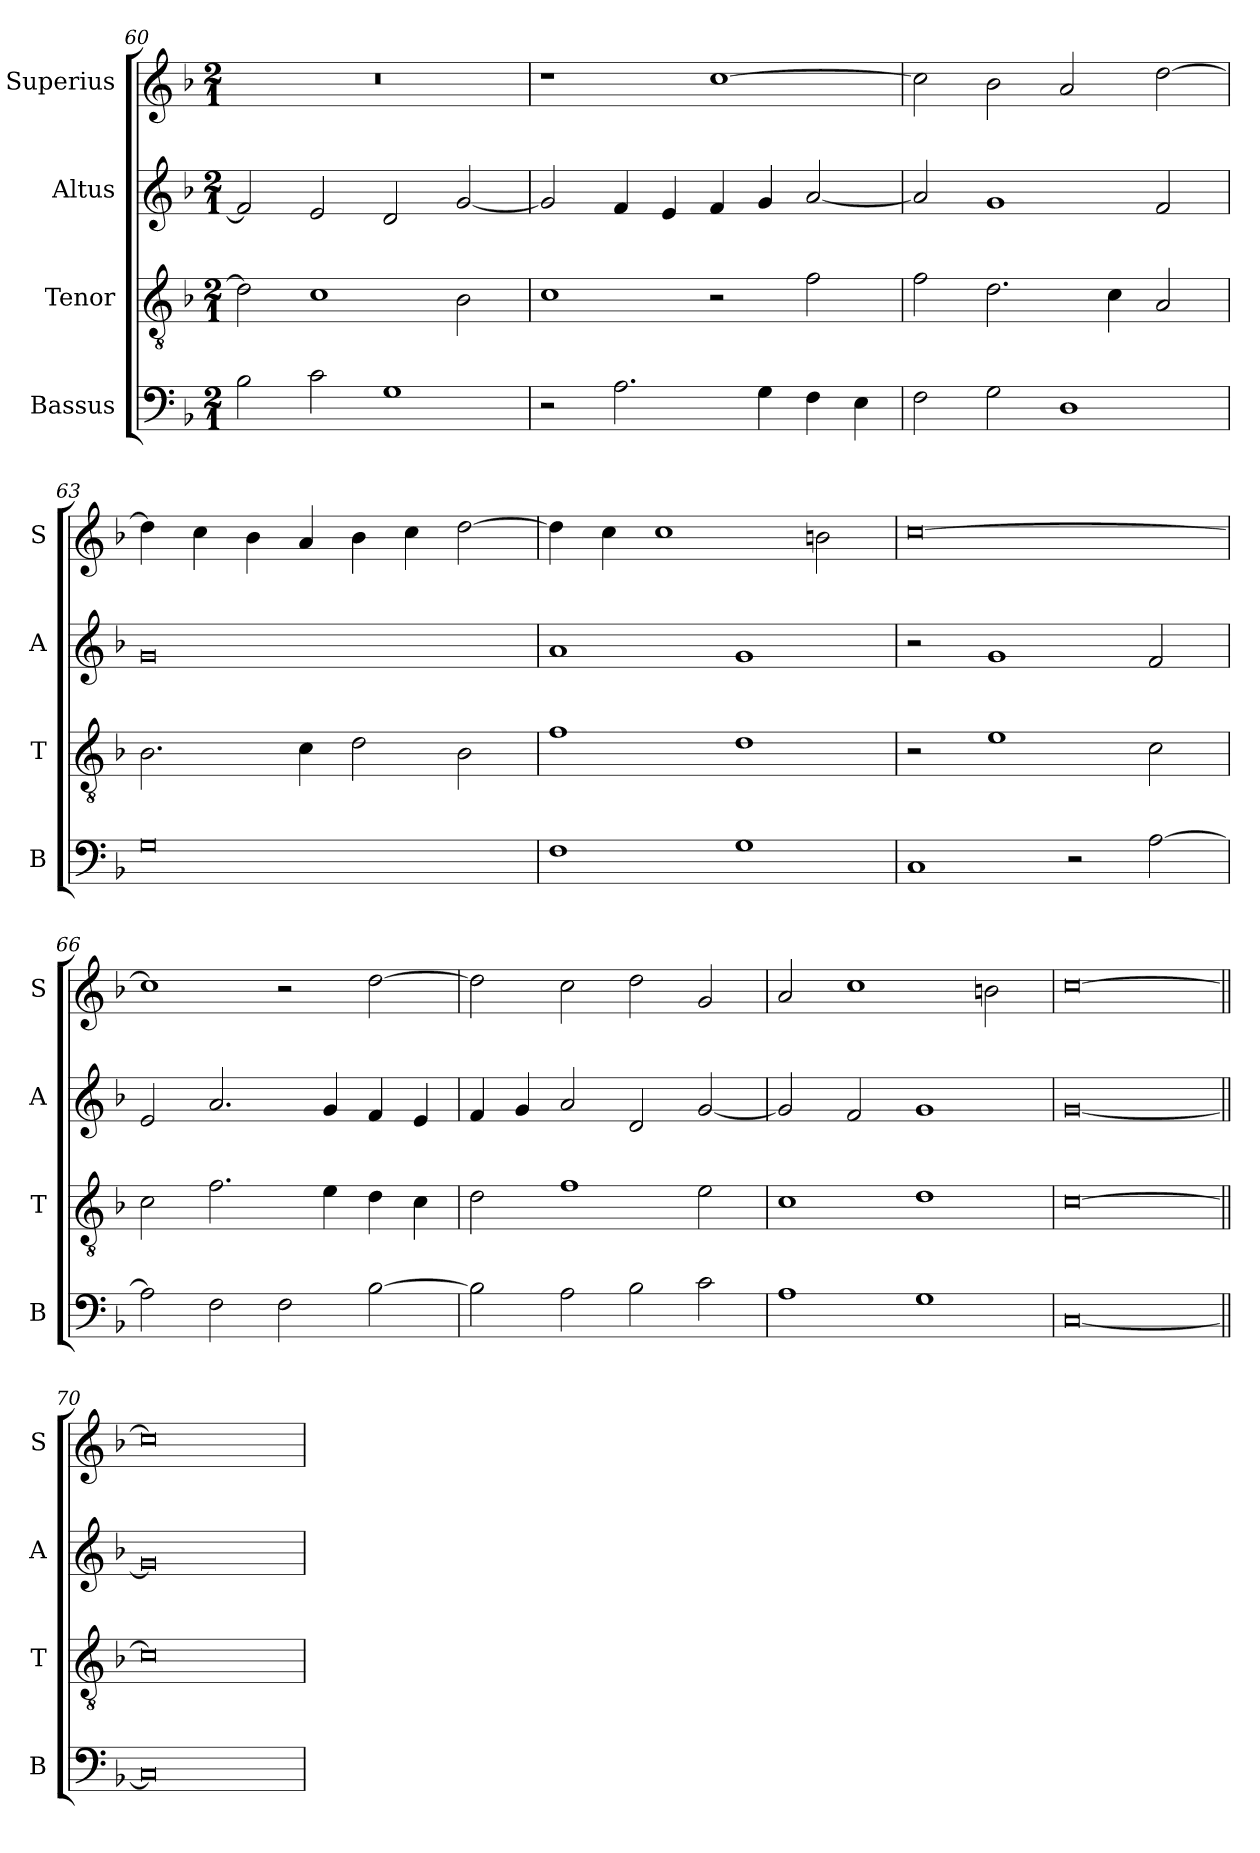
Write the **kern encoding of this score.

**kern	**kern	**kern	**kern
*part4	*part3	*part2	*part1
*staff4	*staff3	*staff2	*staff1
*I"Bassus	*I"Tenor	*I"Altus	*I"Superius
*I'B	*I'T	*I'A	*I'S
*clefF4	*clefGv2	*clefG2	*clefG2
*k[b-]	*k[b-]	*k[b-]	*k[b-]
*F:	*F:	*F:	*F:
*M2/1	*M2/1	*M2/1	*M2/1
=60	=60	=60	=60
2B-	2d]	2f]	0r
2c	1c	2e	.
1G	.	2d	.
.	2B-	[2g	.
=61	=61	=61	=61
2r	1c	2g]	1r
2.A	.	4f	.
.	.	4e	.
.	2r	4f	[1cc
4G	.	4g	.
4F	2f	[2a	.
4E	.	.	.
=62	=62	=62	=62
2F	2f	2a]	2cc]
2G	2.d	1g	2b-
1D	.	.	2a
.	4c	.	.
.	2A	2f	[2dd
=63	=63	=63	=63
0G	2.B-	0g	4dd]
.	.	.	4cc
.	.	.	4b-
.	4c	.	4a
.	2d	.	4b-
.	.	.	4cc
.	2B-	.	[2dd
=64	=64	=64	=64
1F	1f	1a	4dd]
.	.	.	4cc
.	.	.	1cc
1G	1d	1g	.
.	.	.	2bn
=65	=65	=65	=65
1C	2r	2r	[0cc
.	1e	1g	.
2r	.	.	.
[2A	2c	2f	.
=66	=66	=66	=66
2A]	2c	2e	1cc]
2F	2.f	2.a	.
2F	.	.	2r
.	4e	4g	.
[2B-	4d	4f	[2dd
.	4c	4e	.
=67	=67	=67	=67
2B-]	2d	4f	2dd]
.	.	4g	.
2A	1f	2a	2cc
2B-	.	2d	2dd
2c	2e	[2g	2g
=68	=68	=68	=68
1A	1c	2g]	2a
.	.	2f	1cc
1G	1d	1g	.
.	.	.	2bn
=69	=69	=69	=69
[0C	[0c	[0g	[0cc
=70||	=70||	=70||	=70||
0C]	0c]	0g]	0cc]
=	=	=	=
*-	*-	*-	*-
